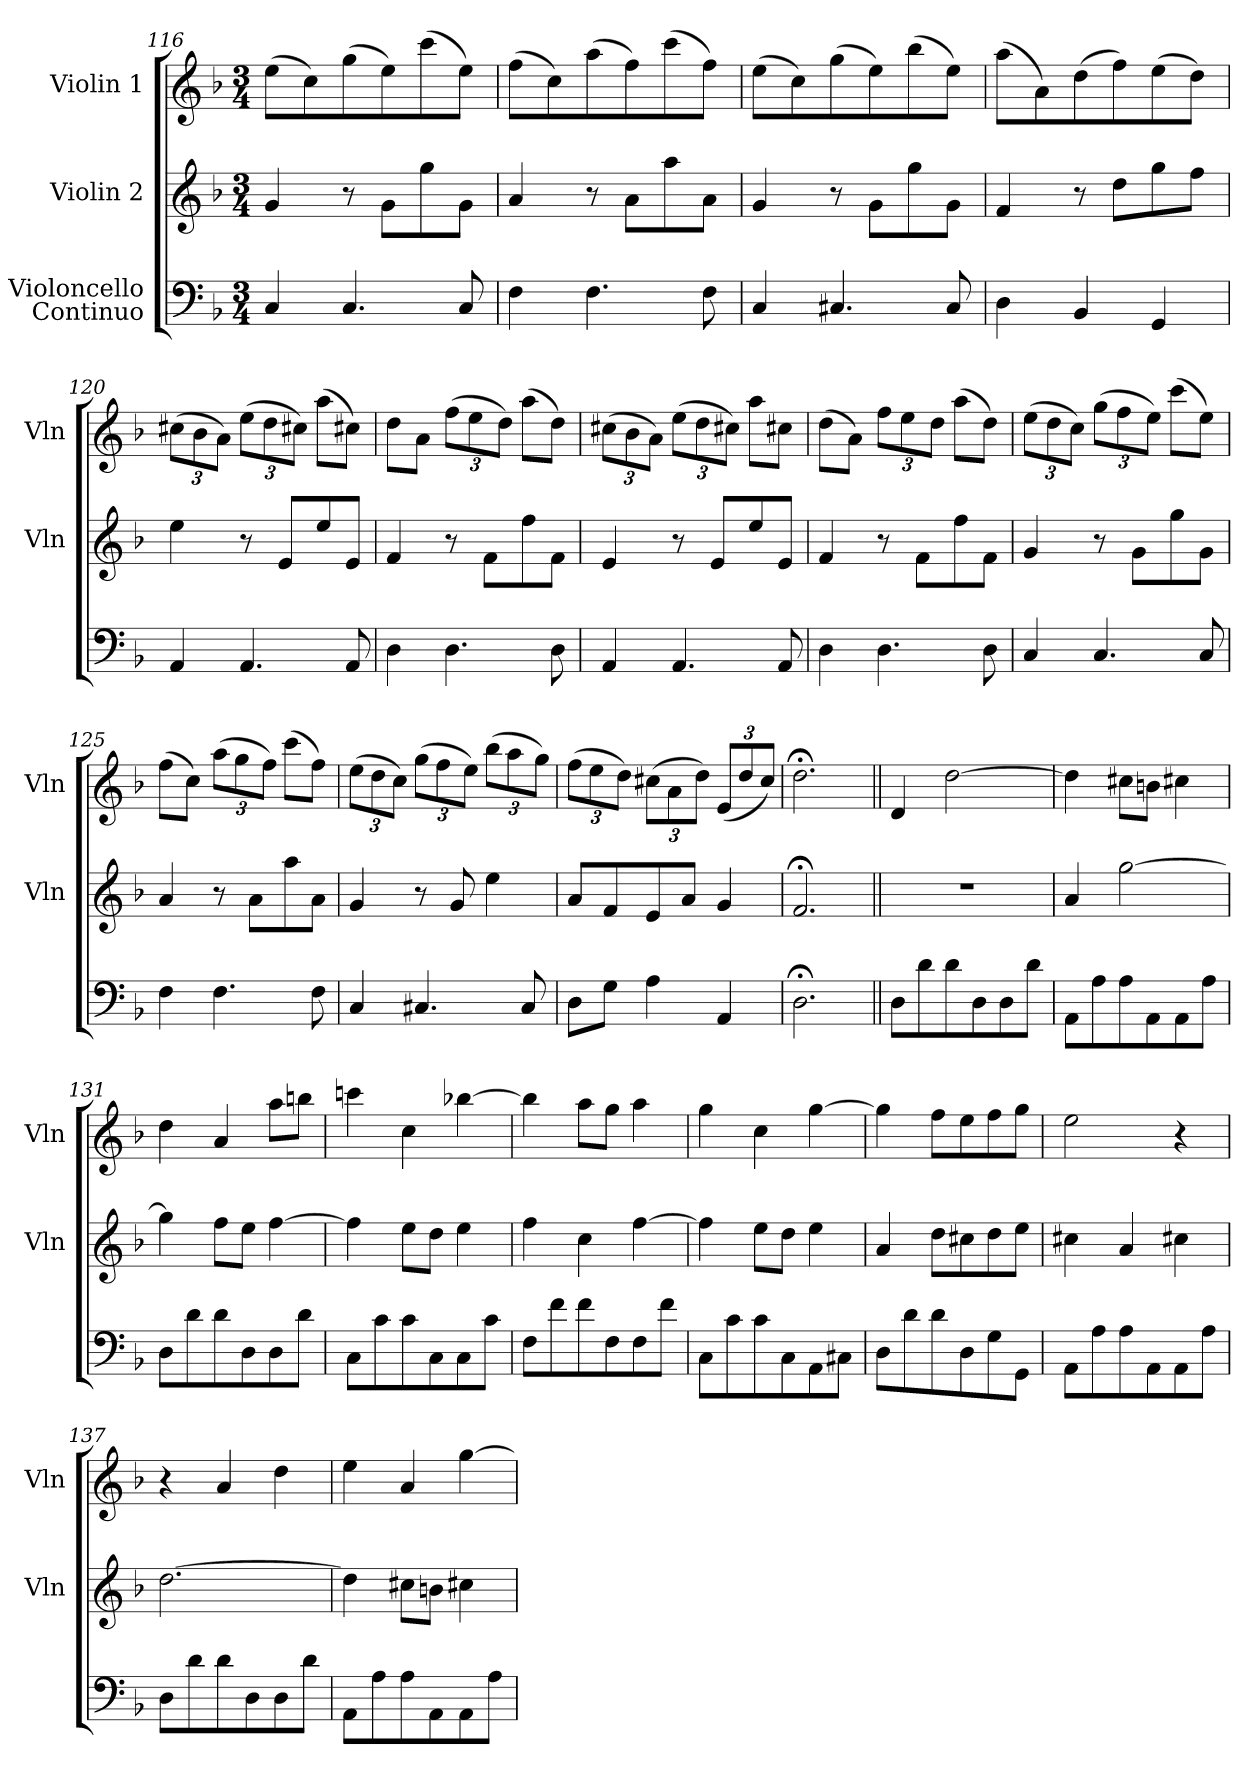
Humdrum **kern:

**kern	**kern	**kern
*part3	*part2	*part1
*staff3	*staff2	*staff1
*I"Violoncello\nContinuo	*I"Violin 2	*I"Violin 1
*	*I'Vln	*I'Vln
*clefF4	*clefG2	*clefG2
*k[b-]	*k[b-]	*k[b-]
*d:	*d:	*d:
*M3/4	*M3/4	*M3/4
=116	=116	=116
4C/	4g/	(8ee\L
.	.	8cc\)
4.C/	8r	(8gg\
.	8g\L	8ee\)
.	8gg\	(8ccc\
8C/	8g\J	8ee\J)
=117	=117	=117
4F\	4a/	(8ff\L
.	.	8cc\)
4.F\	8r	(8aa\
.	8a\L	8ff\)
.	8aa\	(8ccc\
8F\	8a\J	8ff\J)
=118	=118	=118
4C/	4g/	(8ee\L
.	.	8cc\)
4.C#X/	8r	(8gg\
.	8g\L	8ee\)
.	8gg\	(8bb-\
8C#/	8g\J	8ee\J)
=119	=119	=119
4D\	4f/	(8aa\L
.	.	8a\)
4BB-/	8r	(8dd\
.	8dd\L	8ff\)
4GG/	8gg\	(8ee\
.	8ff\J	8dd\J)
=120	=120	=120
4AA/	4ee\	(12cc#X\L
.	.	12b-\
.	.	12a\J)
4.AA/	8r	(12ee\L
.	.	12dd\
.	8e/L	.
.	.	12cc#X\J)
.	8ee/	(8aa\L
8AA/	8e/J	8cc#X\J)
=121	=121	=121
4D\	4f/	8dd\L
.	.	8a\J
4.D\	8r	(12ff\L
.	.	12ee\
.	8f\L	.
.	.	12dd\J)
.	8ff\	(8aa\L
8D\	8f\J	8dd\J)
=122	=122	=122
4AA/	4e/	(12cc#X\L
.	.	12b-\
.	.	12a\J)
4.AA/	8r	(12ee\L
.	.	12dd\
.	8e/L	.
.	.	12cc#X\J)
.	8ee/	8aa\L
8AA/	8e/J	8cc#X\J
=123	=123	=123
4D\	4f/	(8dd\L
.	.	8a\J)
4.D\	8r	12ff\L
.	.	12ee\
.	8f\L	.
.	.	12dd\J
.	8ff\	(8aa\L
8D\	8f\J	8dd\J)
=124	=124	=124
4C/	4g/	(12ee\L
.	.	12dd\
.	.	12cc\J)
4.C/	8r	(12gg\L
.	.	12ff\
.	8g\L	.
.	.	12ee\J)
.	8gg\	(8ccc\L
8C/	8g\J	8ee\J)
=125	=125	=125
4F\	4a/	(8ff\L
.	.	8cc\J)
4.F\	8r	(12aa\L
.	.	12gg\
.	8a\L	.
.	.	12ff\J)
.	8aa\	(8ccc\L
8F\	8a\J	8ff\J)
=126	=126	=126
4C/	4g/	(12ee\L
.	.	12dd\
.	.	12cc\J)
4.C#X/	8r	(12gg\L
.	.	12ff\
.	8g/	.
.	.	12ee\J)
.	4ee\	(12bb-\L
.	.	12aa\
8C#/	.	.
.	.	12gg\J)
=127	=127	=127
8D\L	8a/L	(12ff\L
.	.	12ee\
8G\J	8f/	.
.	.	12dd\J)
4A\	8e/	(12cc#X\L
.	.	12a\
.	8a/J	.
.	.	12dd\J)
4AA/	4g/	(12e/L
.	.	12dd/
.	.	12cc#/J)
=128	=128	=128
2.D;<\	2.f;</	2.dd;<\
=129||	=129||	=129||
*	*	*MM66
8D\L	2.r	4d/
8d\	.	.
8d\	.	[2dd\
8D\	.	.
8D\	.	.
8d\J	.	.
=130	=130	=130
8AA\L	4a/	4dd\]
8A\	.	.
8A\	[2gg\	8cc#X\L
8AA\	.	8bn\J
8AA\	.	4cc#X\
8A\J	.	.
=131	=131	=131
8D\L	4gg\]	4dd\
8d\	.	.
8d\	8ff\L	4a/
8D\	8ee\J	.
8D\	[4ff\	8aa\L
8d\J	.	8bbn\J
=132	=132	=132
8C\L	4ff\]	4cccn\
8c\	.	.
8c\	8ee\L	4cc\
8C\	8dd\J	.
8C\	4ee\	[4bb-X\
8c\J	.	.
=133	=133	=133
8F\L	4ff\	4bb-\]
8f\	.	.
8f\	4cc\	8aa\L
8F\	.	8gg\J
8F\	[4ff\	4aa\
8f\J	.	.
=134	=134	=134
8C\L	4ff\]	4gg\
8c\	.	.
8c\	8ee\L	4cc\
8C\	8dd\J	.
8AA\	4ee\	[4gg\
8C#X\J	.	.
=135	=135	=135
8D\L	4a/	4gg\]
8d\	.	.
8d\	8dd\L	8ff\L
8D\	8cc#X\	8ee\
8G\	8dd\	8ff\
8GG\J	8ee\J	8gg\J
=136	=136	=136
8AA\L	4cc#X\	2ee\
8A\	.	.
8A\	4a/	.
8AA\	.	.
8AA\	4cc#X\	4r
8A\J	.	.
=137	=137	=137
8D\L	[2.dd\	4r
8d\	.	.
8d\	.	4a/
8D\	.	.
8D\	.	4dd\
8d\J	.	.
=138	=138	=138
8AA\L	4dd\]	4ee\
8A\	.	.
8A\	8cc#X\L	4a/
8AA\	8bn\J	.
8AA\	4cc#X\	[4gg\
8A\J	.	.
=	=	=
*-	*-	*-
